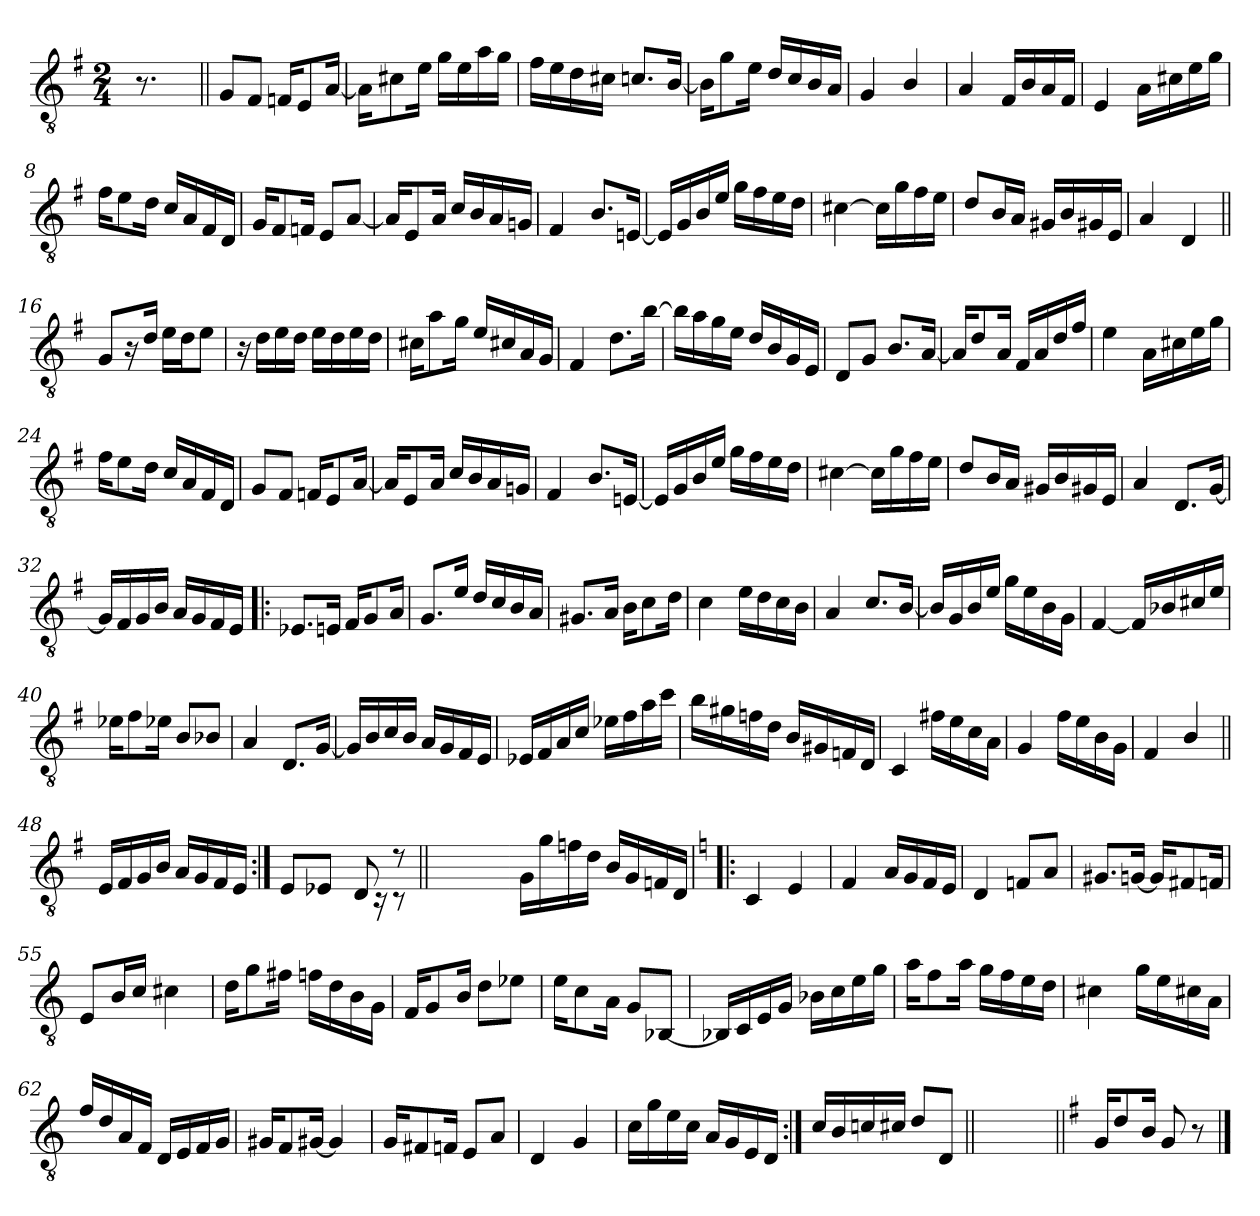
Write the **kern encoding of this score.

**kern
*part1
*staff1
*clefGv2
*k[f#]
*G:
*M2/4
=
8.r
=1||
8G/L
8F#/J
16Fn/KL
8E/
[16A/Jk
=2
16A\KL]
8c#X\
16e\Jk
16g\LL
16e\
16a\
16g\JJ
=3
16f#\LL
16e\
16d\
16c#X\JJ
8.cn/L
[16B/Jk
=4
16B\KL]
8g\
16e\Jk
16d/LL
16c/
16B/
16A/JJ
!!LO:LB:g=z
=5
4G/
4B/
=6
4A/
16F#/LL
16B/
16A/
16F#/JJ
=7
4E/
16A\LL
16c#X\
16e\
16g\JJ
=8
16f#\KL
8e\
16d\Jk
16c/LL
16A/
16F#/
16D/JJ
=9
16G/KL
8F#/
16Fn/Jk
8E/L
[8A/J
=10
16A/KL]
8E/
16A/Jk
16c/LL
16B/
16A/
16Gn/JJ
!!LO:LB:g=z
=11
4F#/
8.B/L
[16En/Jk
=12
16E/LL]
16G/
16B/
16e/JJ
16g\LL
16f#\
16e\
16d\JJ
=13
[4c#X\
16c#\LL]
16g\
16f#\
16e\JJ
=14
8d/L
16B/L
16A/JJ
16G#X/LL
16B/
16G#X/
16E/JJ
=15
4A/
4D/
!!LO:LB:g=z
=16||
8G/L
16r
16d/Jk
16e\LL
16d\J
8e\J
=17
16r
16d\LL
16e\
16d\JJ
16e\LL
16d\
16e\
16d\JJ
=18
16c#X\KL
8a\
16g\Jk
16e/LL
16c#X/
16A/
16G/JJ
=19
4F#/
8.d\L
[16b\Jk
=20
16b\LL]
16a\
16g\
16e\JJ
16d/LL
16B/
16G/
16E/JJ
!!LO:LB:g=z
=21
8D/L
8G/J
8.B/L
[16A/Jk
=22
16A/KL]
8d/
16A/Jk
16F#/LL
16A/
16d/
16f#/JJ
=23
4e\
16A\LL
16c#X\
16e\
16g\JJ
=24
16f#\KL
8e\
16d\Jk
16c/LL
16A/
16F#/
16D/JJ
=25
8G/L
8F#/J
16Fn/KL
8E/
[16A/Jk
!!LO:LB:g=z
=26
16A/KL]
8E/
16A/Jk
16c/LL
16B/
16A/
16Gn/JJ
=27
4F#/
8.B/L
[16En/Jk
=28
16E/LL]
16G/
16B/
16e/JJ
16g\LL
16f#\
16e\
16d\JJ
=29
[4c#X\
16c#\LL]
16g\
16f#\
16e\JJ
=30
8d/L
16B/L
16A/JJ
16G#X/LL
16B/
16G#X/
16E/JJ
!!LO:LB:g=z
=31
4A/
8.D/L
[16G/Jk
=32
16G/LL]
16F#/
16G/
16B/JJ
16A/LL
16G/
16F#/
16E/JJ
=33!|:
8.E-X/L
16En/Jk
16F#/KL
8G/
16A/Jk
=34
8.G/L
16e/Jk
16d/LL
16c/
16B/
16A/JJ
=35
8.G#X/L
16A/Jk
16B\KL
8c\
16d\Jk
!!LO:LB:g=z
=36
4c\
16e\LL
16d\
16c\
16B\JJ
=37
4A/
8.c/L
[16B/Jk
=38
16B/LL]
16G/
16B/
16e/JJ
16g\LL
16e\
16B\
16G\JJ
=39
[4F#/
16F#/LL]
16B-X/
16c#X/
16e/JJ
=40
16e-X\KL
8f#\
16e-X\Jk
8B/L
8B-X/J
=41
4A/
8.D/L
[16G/Jk
!!LO:LB:g=z
=42
16G/LL]
16B/
16c/
16B/JJ
16A/LL
16G/
16F#/
16E/JJ
=43
16E-X/LL
16F#/
16A/
16c/JJ
16e-X\LL
16f#\
16a\
16cc\JJ
=44
16b\LL
16g#X\
16fn\
16d\JJ
16B/LL
16G#X/
16Fn/
16D/JJ
=45
4C/
16f#X\LL
16e\
16c\
16A\JJ
!!LO:PB:g=z
=46
4G/
16f#\LL
16e\
16B\
16G\JJ
=47
4F#/
4B/
=48||
16E/LL
16F#/
16G/
16B/JJ
16A/LL
16G/
16F#/
16E/JJ
=49:|!
*^
8E/L	16ryy
.	16ryy
8E-X/J	16ryy
.	16ryy
8D/	16ryy
.	16rC
8rd	8rC
*v	*v
=49X491||
2ryy
!!LO:LB:g=z
=50-
16G\LL
16g\
16fn\
16d\JJ
16B/LL
16G/
16Fn/
16D/JJ
=51!|:
*k[]
*C:
4C/
4E/
=52
4F/
16A/LL
16G/
16F/
16E/JJ
=53
4D/
8Fn/L
8A/J
=54
8.G#X/L
[16Gn/Jk
16G/KL]
8F#X/
16Fn/Jk
!!LO:LB:g=z
=55
8E/L
16B/L
16c/JJ
4c#X\
=56
16d\KL
8g\
16f#X\Jk
16fn\LL
16d\
16B\
16G\JJ
=57
16F/KL
8G/
16B/Jk
8d\L
8e-X\J
=58
16e\KL
8c\
16A\Jk
8G/L
[8BB-X/J
=59
16BB-X/LL]
16C/
16E/
16G/JJ
16B-X\LL
16c\
16e\
16g\JJ
!!LO:LB:g=z
=60
16a\KL
8f\
16a\Jk
16g\LL
16f\
16e\
16d\JJ
=61
4c#X\
16g\LL
16e\
16c#X\
16A\JJ
=62
16f/LL
16d/
16A/
16F/JJ
16D/LL
16E/
16F/
16G/JJ
=63
16G#X/KL
8F/
[16G#X/Jk
4G#/]
=64
16G/KL
8F#X/
16Fn/Jk
8E/L
8A/J
!!LO:LB:g=z
=65
4D/
4G/
=66
16c\LL
16g\
16e\
16c\JJ
16A/LL
16G/
16E/
16D/JJ
=67:|!
16c/LL
16B/
16cn/
16c#X/JJ
8d/L
8D/J
=67X672||
2ryy
=68||
*k[f#]
*G:
16G/KL
8d/
16B/Jk
8G/
8r
==
*-
